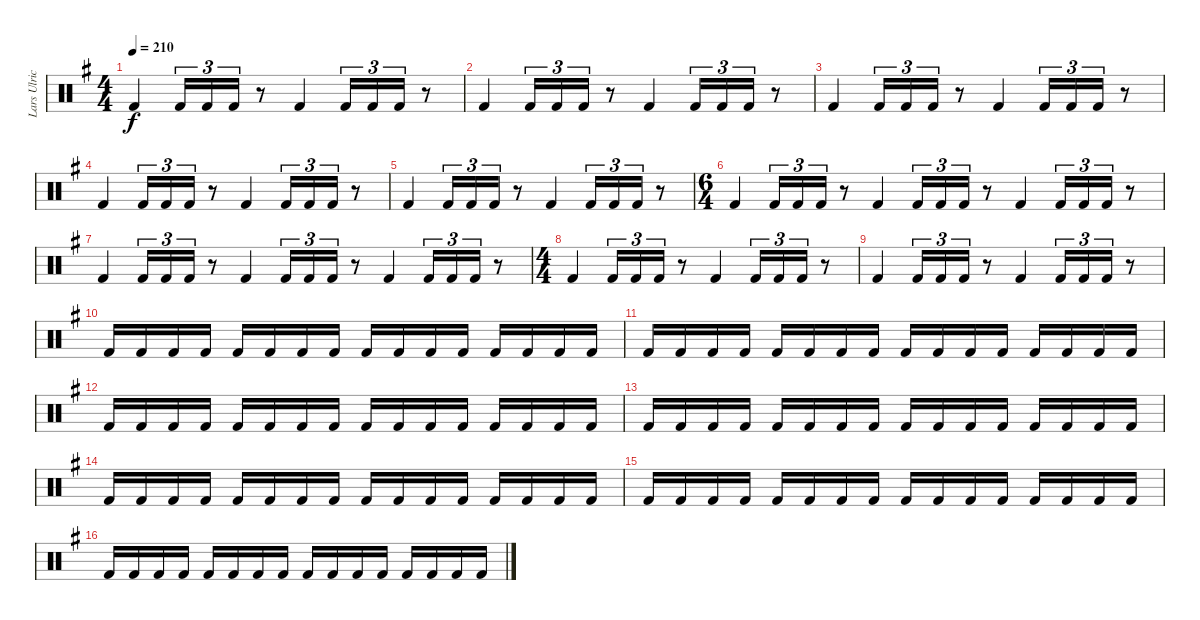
\track ("Lars Ulrich Bass Drum" "Lars Ulric") {instrument percussion}
\staff {score}
\articulation defaults
\ts (4 4)
\tempo 210
\clef neutral
\ks g "Kick (hit) 2".4{dy f} "Kick (hit) 2".16{tu (3 2)} "Kick (hit) 2".16{tu (3 2)} "Kick (hit) 2".16{tu (3 2)}
r.8 "Kick (hit) 2".4 "Kick (hit) 2".16{tu (3 2)} "Kick (hit) 2".16{tu (3 2)} "Kick (hit) 2".16{tu (3 2)} r.8 |
"Kick (hit) 2".4 "Kick (hit) 2".16{tu (3 2)} "Kick (hit) 2".16{tu (3 2)} "Kick (hit) 2".16{tu (3 2)} r.8 "Kick (hit) 2".4 "Kick (hit) 2".16{tu (3 2)} "Kick (hit) 2".16{tu (3 2)} "Kick (hit) 2".16{tu (3 2)} r.8 |
"Kick (hit) 2".4 "Kick (hit) 2".16{tu (3 2)} "Kick (hit) 2".16{tu (3 2)} "Kick (hit) 2".16{tu (3 2)} r.8 "Kick (hit) 2".4 "Kick (hit) 2".16{tu (3 2)} "Kick (hit) 2".16{tu (3 2)} "Kick (hit) 2".16{tu (3 2)} r.8 |
"Kick (hit) 2".4 "Kick (hit) 2".16{tu (3 2)} "Kick (hit) 2".16{tu (3 2)} "Kick (hit) 2".16{tu (3 2)} r.8 "Kick (hit) 2".4 "Kick (hit) 2".16{tu (3 2)} "Kick (hit) 2".16{tu (3 2)} "Kick (hit) 2".16{tu (3 2)} r.8 |
"Kick (hit) 2".4 "Kick (hit) 2".16{tu (3 2)} "Kick (hit) 2".16{tu (3 2)} "Kick (hit) 2".16{tu (3 2)} r.8 "Kick (hit) 2".4 "Kick (hit) 2".16{tu (3 2)} "Kick (hit) 2".16{tu (3 2)} "Kick (hit) 2".16{tu (3 2)} r.8 |
\ts (6 4)
"Kick (hit) 2".4 "Kick (hit) 2".16{tu (3 2)} "Kick (hit) 2".16{tu (3 2)} "Kick (hit) 2".16{tu (3 2)} r.8 "Kick (hit) 2".4 "Kick (hit) 2".16{tu (3 2)} "Kick (hit) 2".16{tu (3 2)} "Kick (hit) 2".16{tu (3 2)} r.8 "Kick (hit) 2".4 "Kick (hit) 2".16{tu (3 2)} "Kick (hit) 2".16{tu (3 2)} "Kick (hit) 2".16{tu (3 2)} r.8 |
"Kick (hit) 2".4 "Kick (hit) 2".16{tu (3 2)} "Kick (hit) 2".16{tu (3 2)} "Kick (hit) 2".16{tu (3 2)} r.8 "Kick (hit) 2".4 "Kick (hit) 2".16{tu (3 2)} "Kick (hit) 2".16{tu (3 2)} "Kick (hit) 2".16{tu (3 2)} r.8 "Kick (hit) 2".4 "Kick (hit) 2".16{tu (3 2)} "Kick (hit) 2".16{tu (3 2)} "Kick (hit) 2".16{tu (3 2)} r.8 |
\ts (4 4)
"Kick (hit) 2".4 "Kick (hit) 2".16{tu (3 2)} "Kick (hit) 2".16{tu (3 2)} "Kick (hit) 2".16{tu (3 2)} r.8 "Kick (hit) 2".4 "Kick (hit) 2".16{tu (3 2)} "Kick (hit) 2".16{tu (3 2)} "Kick (hit) 2".16{tu (3 2)} r.8 |
"Kick (hit) 2".4 "Kick (hit) 2".16{tu (3 2)} "Kick (hit) 2".16{tu (3 2)} "Kick (hit) 2".16{tu (3 2)} r.8 "Kick (hit) 2".4 "Kick (hit) 2".16{tu (3 2)} "Kick (hit) 2".16{tu (3 2)} "Kick (hit) 2".16{tu (3 2)} r.8 |
"Kick (hit) 2".16 "Kick (hit) 2".16 "Kick (hit) 2".16 "Kick (hit) 2".16 "Kick (hit) 2".16 "Kick (hit) 2".16 "Kick (hit) 2".16 "Kick (hit) 2".16 "Kick (hit) 2".16 "Kick (hit) 2".16 "Kick (hit) 2".16 "Kick (hit) 2".16 "Kick (hit) 2".16 "Kick (hit) 2".16 "Kick (hit) 2".16 "Kick (hit) 2".16 |
"Kick (hit) 2".16 "Kick (hit) 2".16 "Kick (hit) 2".16 "Kick (hit) 2".16 "Kick (hit) 2".16 "Kick (hit) 2".16 "Kick (hit) 2".16 "Kick (hit) 2".16 "Kick (hit) 2".16 "Kick (hit) 2".16 "Kick (hit) 2".16 "Kick (hit) 2".16 "Kick (hit) 2".16 "Kick (hit) 2".16 "Kick (hit) 2".16 "Kick (hit) 2".16 |
"Kick (hit) 2".16 "Kick (hit) 2".16 "Kick (hit) 2".16 "Kick (hit) 2".16 "Kick (hit) 2".16 "Kick (hit) 2".16 "Kick (hit) 2".16 "Kick (hit) 2".16 "Kick (hit) 2".16 "Kick (hit) 2".16 "Kick (hit) 2".16 "Kick (hit) 2".16 "Kick (hit) 2".16 "Kick (hit) 2".16 "Kick (hit) 2".16 "Kick (hit) 2".16 |
"Kick (hit) 2".16 "Kick (hit) 2".16 "Kick (hit) 2".16 "Kick (hit) 2".16 "Kick (hit) 2".16 "Kick (hit) 2".16 "Kick (hit) 2".16 "Kick (hit) 2".16 "Kick (hit) 2".16 "Kick (hit) 2".16 "Kick (hit) 2".16 "Kick (hit) 2".16 "Kick (hit) 2".16 "Kick (hit) 2".16 "Kick (hit) 2".16 "Kick (hit) 2".16 |
"Kick (hit) 2".16 "Kick (hit) 2".16 "Kick (hit) 2".16 "Kick (hit) 2".16 "Kick (hit) 2".16 "Kick (hit) 2".16 "Kick (hit) 2".16 "Kick (hit) 2".16 "Kick (hit) 2".16 "Kick (hit) 2".16 "Kick (hit) 2".16 "Kick (hit) 2".16 "Kick (hit) 2".16 "Kick (hit) 2".16 "Kick (hit) 2".16 "Kick (hit) 2".16 |
"Kick (hit) 2".16 "Kick (hit) 2".16 "Kick (hit) 2".16 "Kick (hit) 2".16 "Kick (hit) 2".16 "Kick (hit) 2".16 "Kick (hit) 2".16 "Kick (hit) 2".16 "Kick (hit) 2".16 "Kick (hit) 2".16 "Kick (hit) 2".16 "Kick (hit) 2".16 "Kick (hit) 2".16 "Kick (hit) 2".16 "Kick (hit) 2".16 "Kick (hit) 2".16 |
"Kick (hit) 2".16 "Kick (hit) 2".16 "Kick (hit) 2".16 "Kick (hit) 2".16 "Kick (hit) 2".16 "Kick (hit) 2".16 "Kick (hit) 2".16 "Kick (hit) 2".16 "Kick (hit) 2".16 "Kick (hit) 2".16 "Kick (hit) 2".16 "Kick (hit) 2".16 "Kick (hit) 2".16 "Kick (hit) 2".16 "Kick (hit) 2".16 "Kick (hit) 2".16
